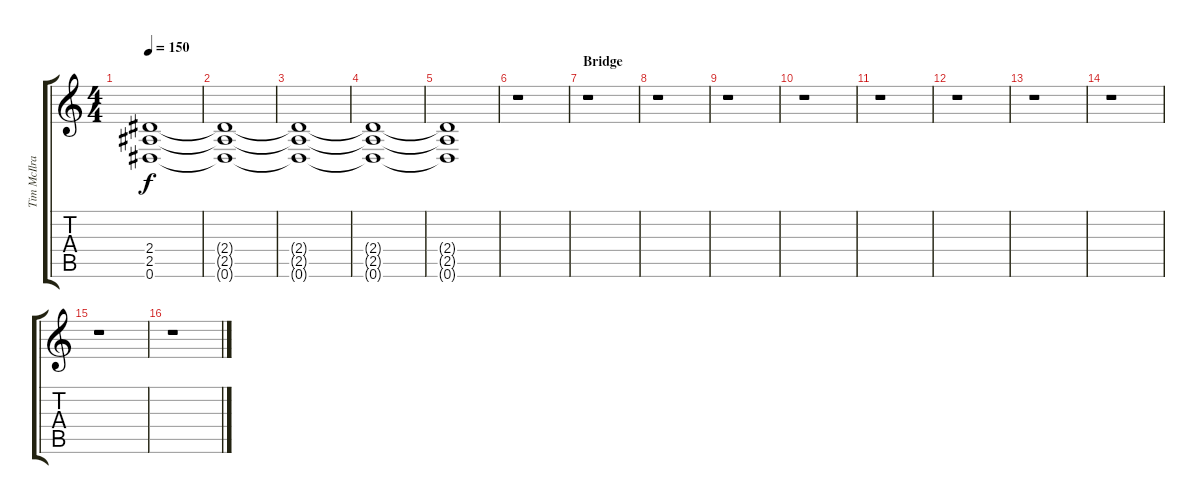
\track ("Tim McIlrath - Guitar Two" "Tim McIlra") {instrument distortionguitar}
\staff {score tabs}
\tuning (Eb4 Bb3 Gb3 Db3 Ab2 Eb2) {hide}
\ts (4 4)
\tempo 150
\clef g2
\ks c
(2.4{t} 2.5{t} 0.6{t}).1{dy f} |
(2.4{t} 2.5{t} 0.6{t}).1 |
(2.4{t} 2.5{t} 0.6{t}).1 |
(2.4{t} 2.5{t} 0.6{t}).1 |
(2.4{t} 2.5{t} 0.6{t}).1 |
r.1 |
\section ("" "Bridge")
r.1 |
r.1 |
r.1 |
r.1 |
r.1 |
r.1 |
r.1 |
r.1 |
r.1 |
r.1
